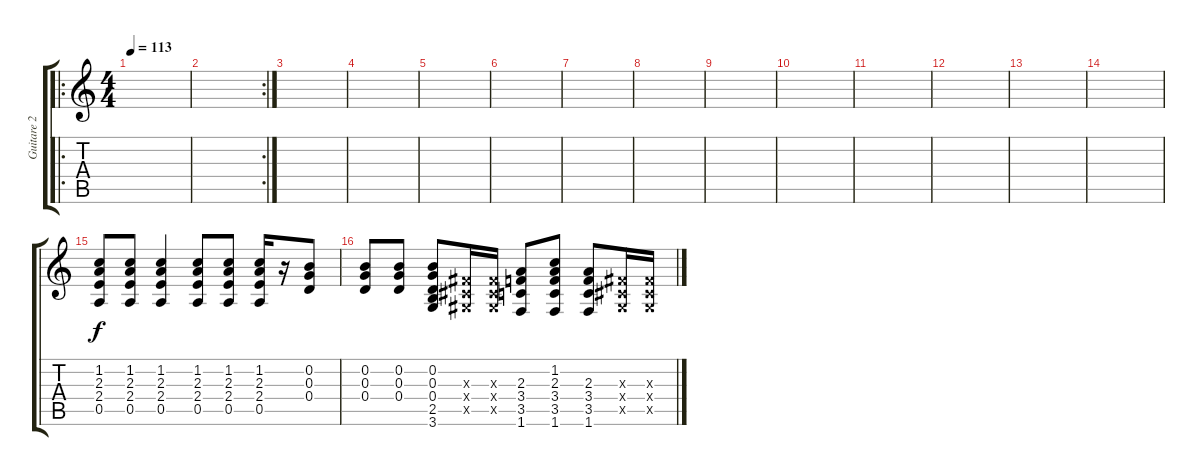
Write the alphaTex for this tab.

\track ("Guitare 2" "Guitare 2") {instrument acousticguitarsteel}
\staff {score tabs}
\tuning (E4 B3 G3 D3 A2 E2) {hide}
\ro
\ts (4 4)
\tempo 113
\clef g2
\ks c
|
\rc 2
|
|
|
|
|
|
|
|
|
|
|
|
|
(1.2 2.3 2.4 0.5).8 (1.2 2.3 2.4 0.5).8 (1.2 2.3 2.4 0.5).4 (1.2 2.3 2.4 0.5).8 (1.2 2.3 2.4 0.5).8 (1.2 2.3 2.4 0.5).16 r.16 (0.2 0.3 0.4).8 |
(0.2 0.3 0.4).8 (0.2 0.3 0.4).8 (0.2 0.3 0.4 2.5 3.6).8 (-1.3{x} -1.4{x} -1.5{x}).16 (-1.3{x} -1.4{x} -1.5{x}).16 (2.3 3.4 3.5 1.6).8 (1.2 2.3 3.4 3.5 1.6).8 (2.3 3.4 3.5 1.6).8 (-1.3{x} -1.4{x} -1.5{x}).16 (-1.3{x} -1.4{x} -1.5{x}).16
